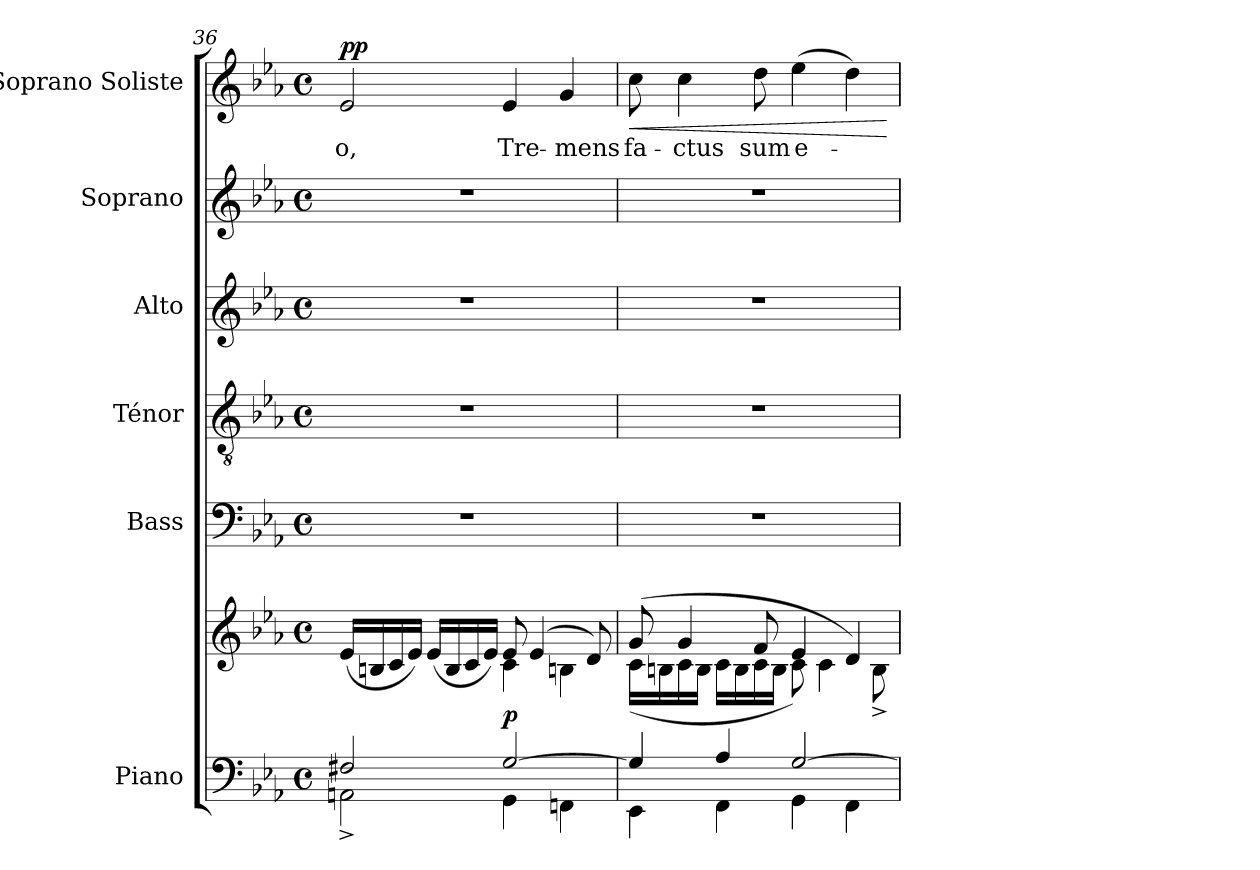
**kern	**kern	**dynam	**kern	**kern	**kern	**kern	**kern	**text	**dynam
*part6	*part6	*part6	*part5	*part4	*part3	*part2	*part1	*part1	*part1
*staff7	*staff6	*staff6/7	*staff5	*staff4	*staff3	*staff2	*staff1	*staff1	*staff1
*I"Piano	*	*	*I"Bass	*I"Ténor	*I"Alto	*I"Soprano	*I"Soprano Soliste	*	*
*I'Pno.	*	*	*I'B.	*I'T.	*I'A.	*I'S.	*	*	*
*clefF4	*clefG2	*	*clefF4	*clefGv2	*clefG2	*clefG2	*clefG2	*	*
*	*	*	*	*	*ITrd2c3	*	*	*	*
*k[b-e-a-]	*k[b-e-a-]	*	*k[b-e-a-]	*k[b-e-a-]	*k[]	*k[b-e-a-]	*k[b-e-a-]	*	*
*M4/4	*M4/4	*	*M4/4	*M4/4	*M4/4	*M4/4	*M4/4	*	*
*met(c)	*met(c)	*	*met(c)	*met(c)	*met(c)	*met(c)	*met(c)	*	*
=36	=36	=36	=36	=36	=36	=36	=36	=36	=36
*^	*^	*	*	*	*	*	*	*	*
!	!	!	!	!	!	!	!	!	!	!	!LO:DY:a
2F#X/	2AAn^\	(16e-/LL	2ryy	.	1r	1r	1r	1r	2e-/	-o,	pp
.	.	16Bn/	.	.	.	.	.	.	.	.	.
.	.	16c/	.	.	.	.	.	.	.	.	.
.	.	16e-/JJ)	.	.	.	.	.	.	.	.	.
.	.	(16e-/LL	.	.	.	.	.	.	.	.	.
.	.	16B/	.	.	.	.	.	.	.	.	.
.	.	16c/	.	.	.	.	.	.	.	.	.
.	.	16e-/JJ)	.	.	.	.	.	.	.	.	.
!	!	!	!	!LO:DY:a=2	!	!	!	!	!	!	!
[2G/	4GG\	8e-/	4c\	p	.	.	.	.	4e-/	Tre-	.
.	.	(4e-/	.	.	.	.	.	.	.	.	.
.	4FFn\	.	4Bn\	.	.	.	.	.	4g/	-mens	.
.	.	8d/)	.	.	.	.	.	.	.	.	.
=37	=37	=37	=37	=37	=37	=37	=37	=37	=37	=37	=37
!	!	!	!	!	!	!	!	!	!	!	!LO:HP:b
4G/]	4EE-\	(8g/	(16c\LL	.	1r	1r	1r	1r	8cc\	fa-	<
.	.	.	16Bn\	.	.	.	.	.	.	.	.
.	.	4g/	16c\	.	.	.	.	.	4cc\	-ctus	.
.	.	.	16B\JJ	.	.	.	.	.	.	.	.
4A-/	4FF\	.	16c\LL	.	.	.	.	.	.	.	.
.	.	.	16B\	.	.	.	.	.	.	.	.
.	.	8f/	16c\	.	.	.	.	.	8dd\	sum	.
.	.	.	16B\JJ	.	.	.	.	.	.	.	.
[2G/	4GG\	4e-/	8c\)	.	.	.	.	.	(4ee-\	e-	.
.	.	.	4c\	.	.	.	.	.	.	.	.
.	4FF\	4d/)	.	.	.	.	.	.	4dd\)	.	.
.	.	.	8B^\	.	.	.	.	.	.	.	.
*v	*v	*	*	*	*	*	*	*	*	*	*
*	*v	*v	*	*	*	*	*	*	*	*
.	.	.	.	.	.	.	.	.	[
=	=	=	=	=	=	=	=	=	=
*-	*-	*-	*-	*-	*-	*-	*-	*-	*-
